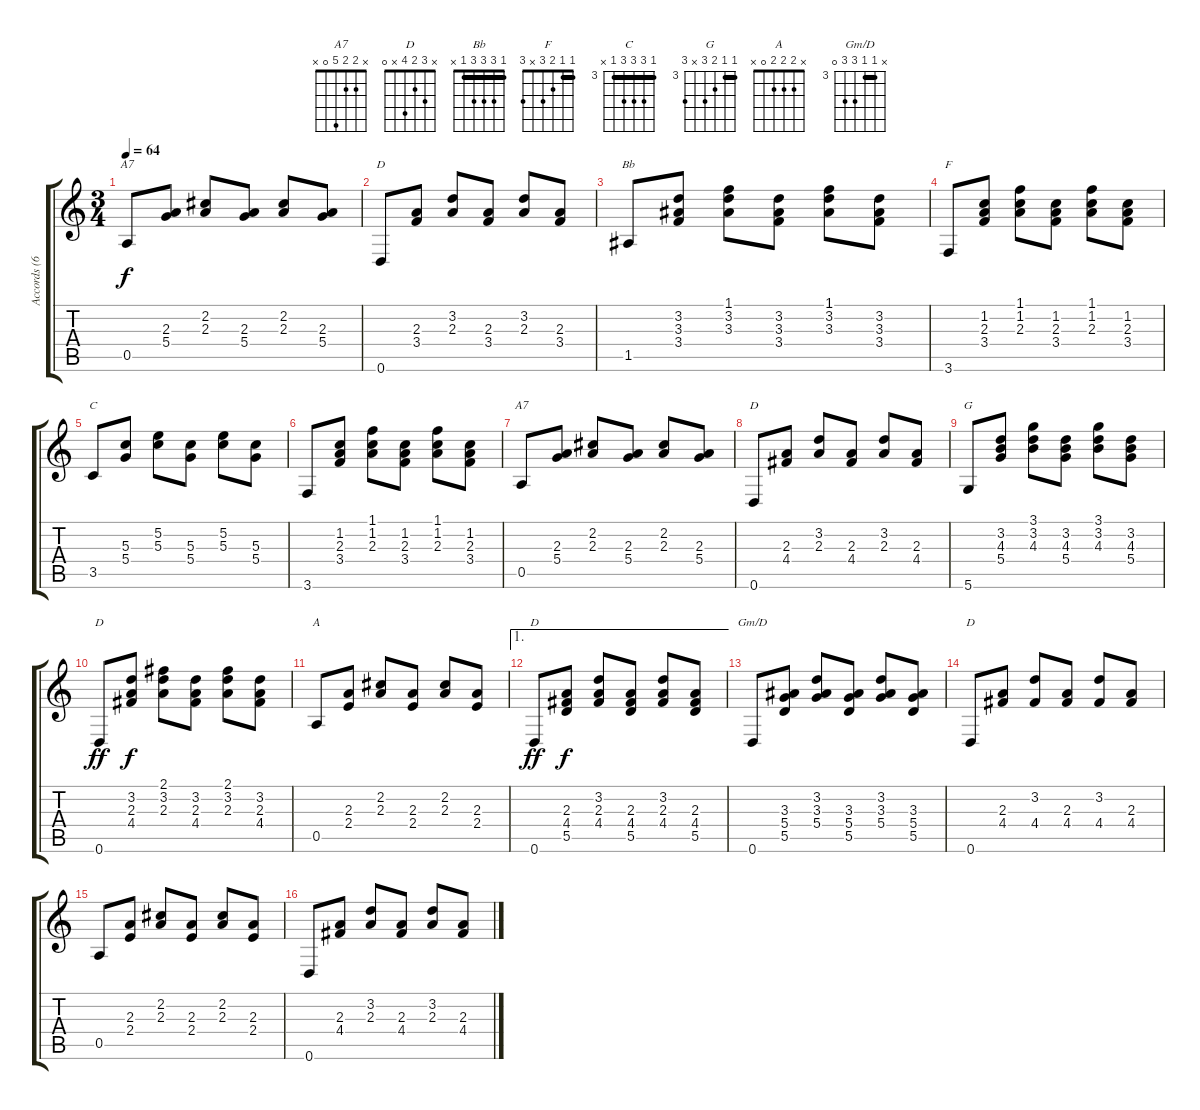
\track ("Accords (6e en ré)" "Accords (6") {instrument acousticguitarnylon}
\staff {score tabs}
\tuning (E4 B3 G3 D3 A2 D2) {hide}
\chord ("A7" x 2 2 5 0 x) {firstfret 2}
\chord ("D" x 3 2 x x 0)
\chord ("Bb" 1 3 3 3 1 x) {barre 1}
\chord ("F" 1 1 2 3 x 3) {barre 1}
\chord ("C" 3 5 5 5 3 x) {firstfret 3 barre 3}
\chord ("A7" x 2 2 5 0 x)
\chord ("D" x 3 2 4 2 0)
\chord ("G" 3 3 4 5 x 5) {firstfret 3 barre 3}
\chord ("D" 2 3 2 4 2 0)
\chord ("A" x 2 2 2 0 x)
\chord ("D" 2 3 2 4 5 0) {firstfret 2 barre 2}
\chord ("Gm/D" x 3 3 5 5 0) {firstfret 3 barre 3}
\chord ("D" x 3 2 4 x 0)
\ts (3 4)
\tempo 64
\clef g2
\ks c
0.5.8{ch "A7" dy f} (2.3 5.4).8 (2.2 2.3).8 (2.3 5.4).8 (2.2 2.3).8 (2.3 5.4).8 |
0.6.8{ch "D"} (2.3 3.4).8 (3.2 2.3).8 (2.3 3.4).8 (3.2 2.3).8 (2.3 3.4).8 |
1.5.8{ch "Bb"} (3.2 3.3 3.4).8 (1.1 3.2 3.3).8 (3.2 3.3 3.4).8 (1.1 3.2 3.3).8 (3.2 3.3 3.4).8 |
3.6.8{ch "F"} (1.2 2.3 3.4).8 (1.1 1.2 2.3).8 (1.2 2.3 3.4).8 (1.1 1.2 2.3).8 (1.2 2.3 3.4).8 |
3.5.8{ch "C"} (5.3 5.4).8 (5.2 5.3).8 (5.3 5.4).8 (5.2 5.3).8 (5.3 5.4).8 |
3.6.8 (1.2 2.3 3.4).8 (1.1 1.2 2.3).8 (1.2 2.3 3.4).8 (1.1 1.2 2.3).8 (1.2 2.3 3.4).8 |
0.5.8{ch "A7"} (2.3 5.4).8 (2.2 2.3).8 (2.3 5.4).8 (2.2 2.3).8 (2.3 5.4).8 |
0.6.8{ch "D"} (2.3 4.4).8 (3.2 2.3).8 (2.3 4.4).8 (3.2 2.3).8 (2.3 4.4).8 |
5.6.8{ch "G"} (3.2 4.3 5.4).8 (3.1 3.2 4.3).8 (3.2 4.3 5.4).8 (3.1 3.2 4.3).8 (3.2 4.3 5.4).8 |
0.6.8{ch "D" dy ff} (3.2 2.3 4.4).8{dy f} (2.1 3.2 2.3).8 (3.2 2.3 4.4).8 (2.1 3.2 2.3).8 (3.2 2.3 4.4).8 |
0.5.8{ch "A"} (2.3 2.4).8 (2.2 2.3).8 (2.3 2.4).8 (2.2 2.3).8 (2.3 2.4).8 |
\ae 1
0.6.8{ch "D" dy ff} (2.3 4.4 5.5).8{dy f} (3.2 2.3 4.4).8 (2.3 4.4 5.5).8 (3.2 2.3 4.4).8 (2.3 4.4 5.5).8 |
0.6.8{ch "Gm/D"} (3.3 5.4 5.5).8 (3.2 3.3 5.4).8 (3.3 5.4 5.5).8 (3.2 3.3 5.4).8 (3.3 5.4 5.5).8 |
0.6.8{ch "D"} (2.3 4.4).8 (3.2 4.4).8 (2.3 4.4).8 (3.2 4.4).8 (2.3 4.4).8 |
0.5.8 (2.3 2.4).8 (2.2 2.3).8 (2.3 2.4).8 (2.2 2.3).8 (2.3 2.4).8 |
0.6.8 (2.3 4.4).8 (3.2 2.3).8 (2.3 4.4).8 (3.2 2.3).8 (2.3 4.4).8
